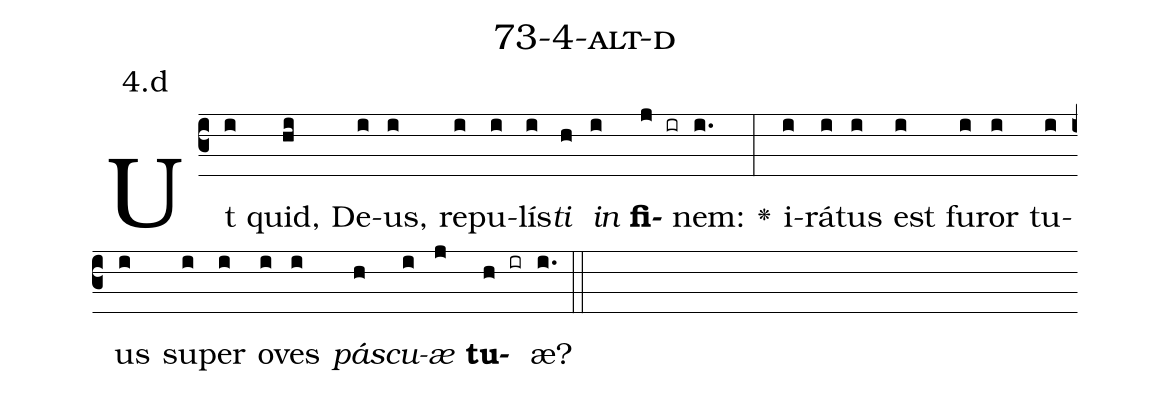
name: 73-4-alt-d;
annotation: 4.d;
%%
(c3)Ut(i) quid,(hi) De(i)us,(i) re(i)pu(i)lís(i)<i>ti</i>(h) <i>in</i>(i) <b>fi</b>(j ir)nem:(i.) <v>\greheightstar</v>(:) i(i)rá(i)tus(i) est(i) fu(i)ror(i) tu(i)us(i) su(i)per(i) o(i)ves(i) <i>pás</i>(h)<i>cu</i>(i)<i>æ</i>(j) <b>tu</b>(h ir)æ?(i.) (::)


%E(i) u(h) o(i) u(j) a(h) e.(i.) (::)
